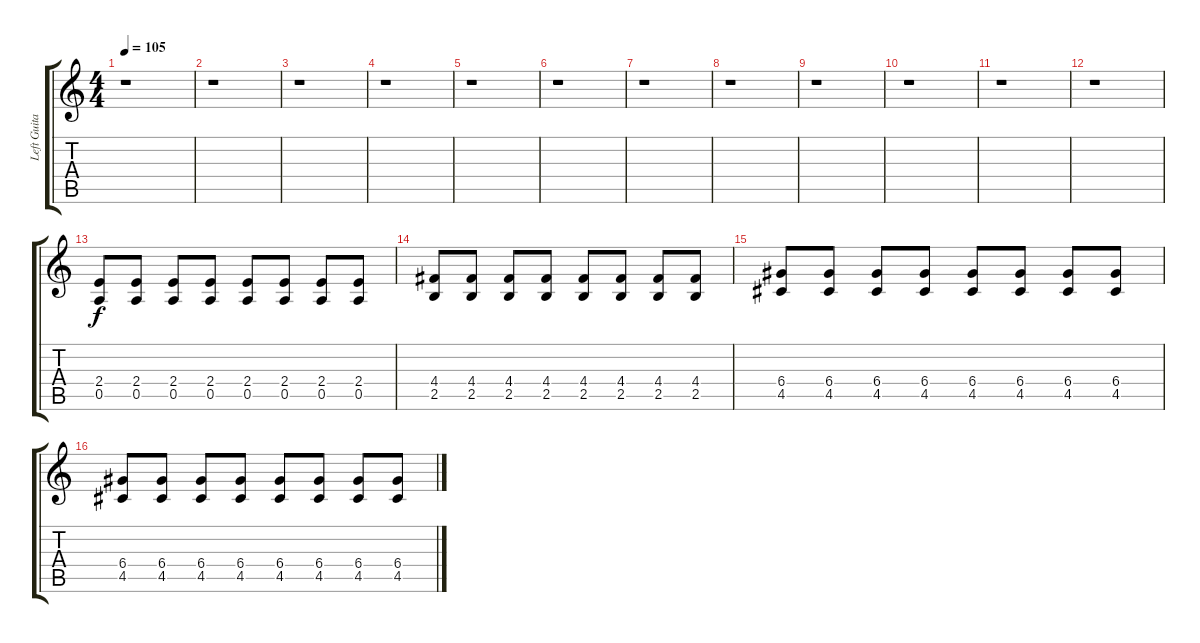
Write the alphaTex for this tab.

\track ("Left Guitar" "Left Guita") {instrument electricguitarclean}
\staff {score tabs}
\tuning (E4 B3 G3 D3 A2 E2) {hide}
\ts (4 4)
\tempo 105
\clef g2
\ks c
r.1{dy f} |
r.1 |
r.1 |
r.1 |
r.1 |
r.1 |
r.1 |
r.1 |
r.1 |
r.1 |
r.1 |
r.1 |
(2.4 0.5).8 (2.4 0.5).8 (2.4 0.5).8 (2.4 0.5).8 (2.4 0.5).8 (2.4 0.5).8 (2.4 0.5).8 (2.4 0.5).8 |
(4.4 2.5).8 (4.4 2.5).8 (4.4 2.5).8 (4.4 2.5).8 (4.4 2.5).8 (4.4 2.5).8 (4.4 2.5).8 (4.4 2.5).8 |
(6.4 4.5).8 (6.4 4.5).8 (6.4 4.5).8 (6.4 4.5).8 (6.4 4.5).8 (6.4 4.5).8 (6.4 4.5).8 (6.4 4.5).8 |
(6.4 4.5).8 (6.4 4.5).8 (6.4 4.5).8 (6.4 4.5).8 (6.4 4.5).8 (6.4 4.5).8 (6.4 4.5).8 (6.4 4.5).8
